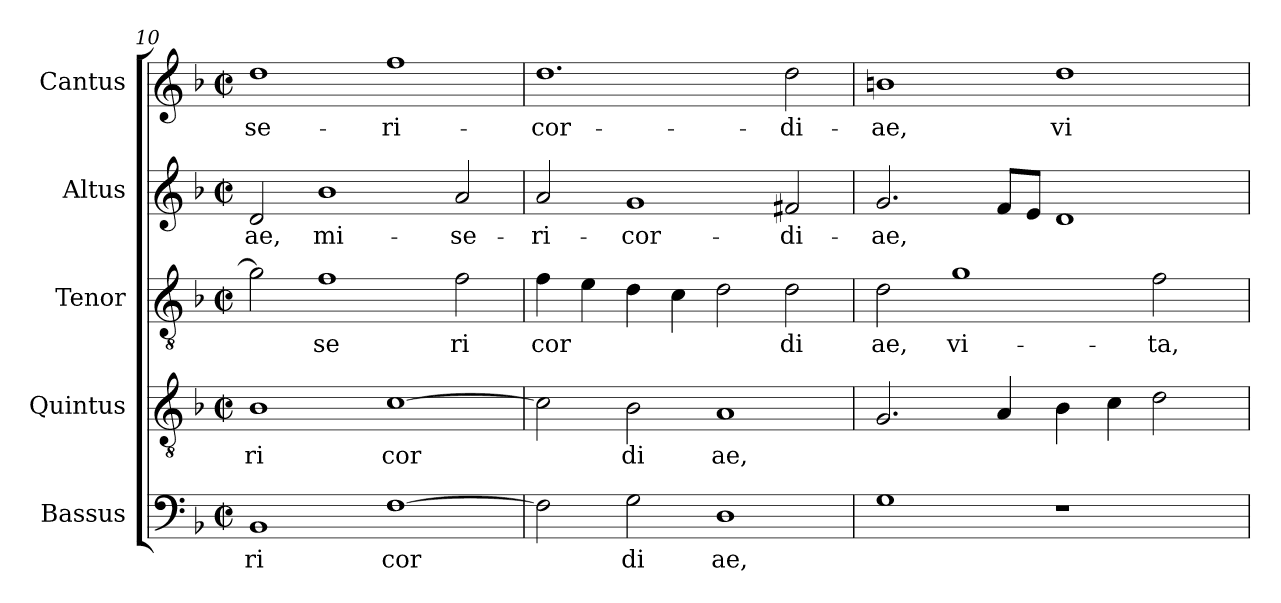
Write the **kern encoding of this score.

**kern	**text	**kern	**text	**kern	**text	**kern	**text	**kern	**text
*part5	*part5	*part4	*part4	*part3	*part3	*part2	*part2	*part1	*part1
*staff5	*staff5	*staff4	*staff4	*staff3	*staff3	*staff2	*staff2	*staff1	*staff1
*I"Bassus	*	*I"Quintus	*	*I"Tenor	*	*I"Altus	*	*I"Cantus	*
*clefF4	*	*clefGv2	*	*clefGv2	*	*clefG2	*	*clefG2	*
*k[b-]	*	*k[b-]	*	*k[b-]	*	*k[b-]	*	*k[b-]	*
*F:	*	*F:	*	*F:	*	*F:	*	*F:	*
*M2/2	*	*M2/2	*	*M2/2	*	*M2/2	*	*M2/2	*
*met(c|)	*	*met(c|)	*	*met(c|)	*	*met(c|)	*	*met(c|)	*
=10	=10	=10	=10	=10	=10	=10	=10	=10	=10
!	!LO:LY:b:cj	!	!LO:LY:b:cj	!	!	!	!LO:LY:b:cj	!	!LO:LY:b:cj
1BB-	ri	1B-	ri	2g\]	.	2d/	-ae,	1dd	-se-
!	!	!	!	!	!LO:LY:b:cj	!	!LO:LY:b:cj	!	!
.	.	.	.	1f	se	1b-	mi-	.	.
!	!LO:LY:b:cj	!	!LO:LY:b:cj	!	!	!	!	!	!LO:LY:b:cj
[>1F	cor	[>1c	cor	.	.	.	.	1ff	-ri-
!	!	!	!	!	!LO:LY:b:cj	!	!LO:LY:b:cj	!	!
.	.	.	.	2f\	ri	2a/	-se-	.	.
=11	=11	=11	=11	=11	=11	=11	=11	=11	=11
!	!	!	!	!	!LO:LY:b	!	!LO:LY:b:cj	!	!LO:LY:b:cj
2F\]	.	2c\]	.	4f\	cor	2a/	-ri-	1.dd	-cor-
.	.	.	.	4e\	.	.	.	.	.
!	!LO:LY:b:cj	!	!LO:LY:b:cj	!	!	!	!LO:LY:b:cj	!	!
2G\	di	2B-\	di	4d\	.	1g	-cor-	.	.
.	.	.	.	4c\	.	.	.	.	.
!	!LO:LY:b:cj	!	!LO:LY:b:cj	!	!	!	!	!	!
1D	ae,	1A	ae,	2d\	.	.	.	.	.
!	!	!	!	!	!LO:LY:b:cj	!	!LO:LY:b:cj	!	!LO:LY:b:cj
.	.	.	.	2d\	di	2f#/	-di-	2dd\	-di-
!!LO:LB:g=z
=12	=12	=12	=12	=12	=12	=12	=12	=12	=12
!	!	!	!	!	!LO:LY:b:cj	!	!LO:LY:b	!	!LO:LY:b:cj
*	*	*^	*	*	*	*	*	*	*
1G	.	2.G/	64ryy	.	2d\	ae,	2.g/	-ae,	1bn	-ae,
.	.	.	1ryy	.	.	.	.	.	.	.
!	!	!	!	!	!	!LO:LY:b:cj	!	!	!	!
.	.	.	.	.	1g	vi-	.	.	.	.
.	.	4A/	.	.	.	.	8f/L	.	.	.
.	.	.	.	.	.	.	8e/J	.	.	.
!	!	!	!	!	!	!	!	!	!	!LO:LY:b:cj
1r	.	4B-\	.	.	.	.	1d	.	1dd	vi-
.	.	.	2ryy	.	.	.	.	.	.	.
.	.	4c\	.	.	.	.	.	.	.	.
!	!	!	!	!	!	!LO:LY:b:cj	!	!	!	!
.	.	2d\	.	.	2f\	-ta,	.	.	.	.
.	.	.	4ryy	.	.	.	.	.	.	.
.	.	.	8...ryy	.	.	.	.	.	.	.
*	*	*v	*v	*	*	*	*	*	*	*
=	=	=	=	=	=	=	=	=	=
*-	*-	*-	*-	*-	*-	*-	*-	*-	*-
